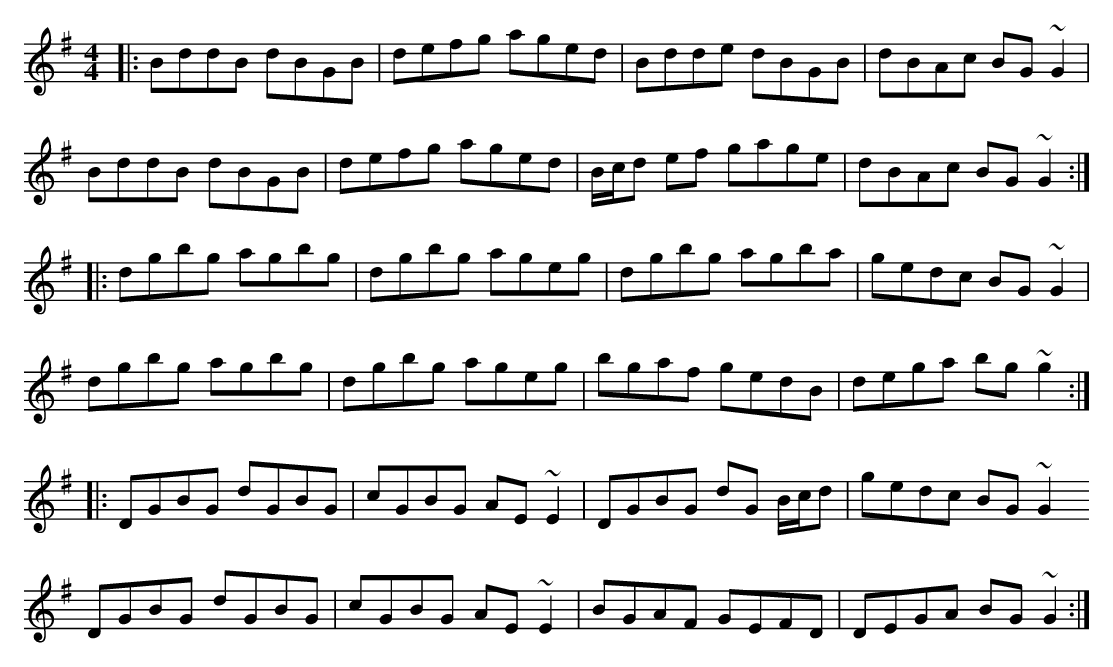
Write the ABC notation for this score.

X:1
M:4/4
K:G
|:BddB dBGB|defg aged|Bdde dBGB|dBAc BG ~G2|
BddB dBGB|defg aged|B/c/d ef gage|dBAc BG ~G2:|
|:dgbg agbg|dgbg ageg|dgbg agba|gedc BG ~G2|
dgbg agbg|dgbg ageg|bgaf gedB|dega bg ~g2:|
|:DGBG dGBG|cGBG AE ~E2|DGBG dG B/c/d|gedc BG ~G2
DGBG dGBG|cGBG AE ~E2|BGAF GEFD|DEGA BG ~G2:|
